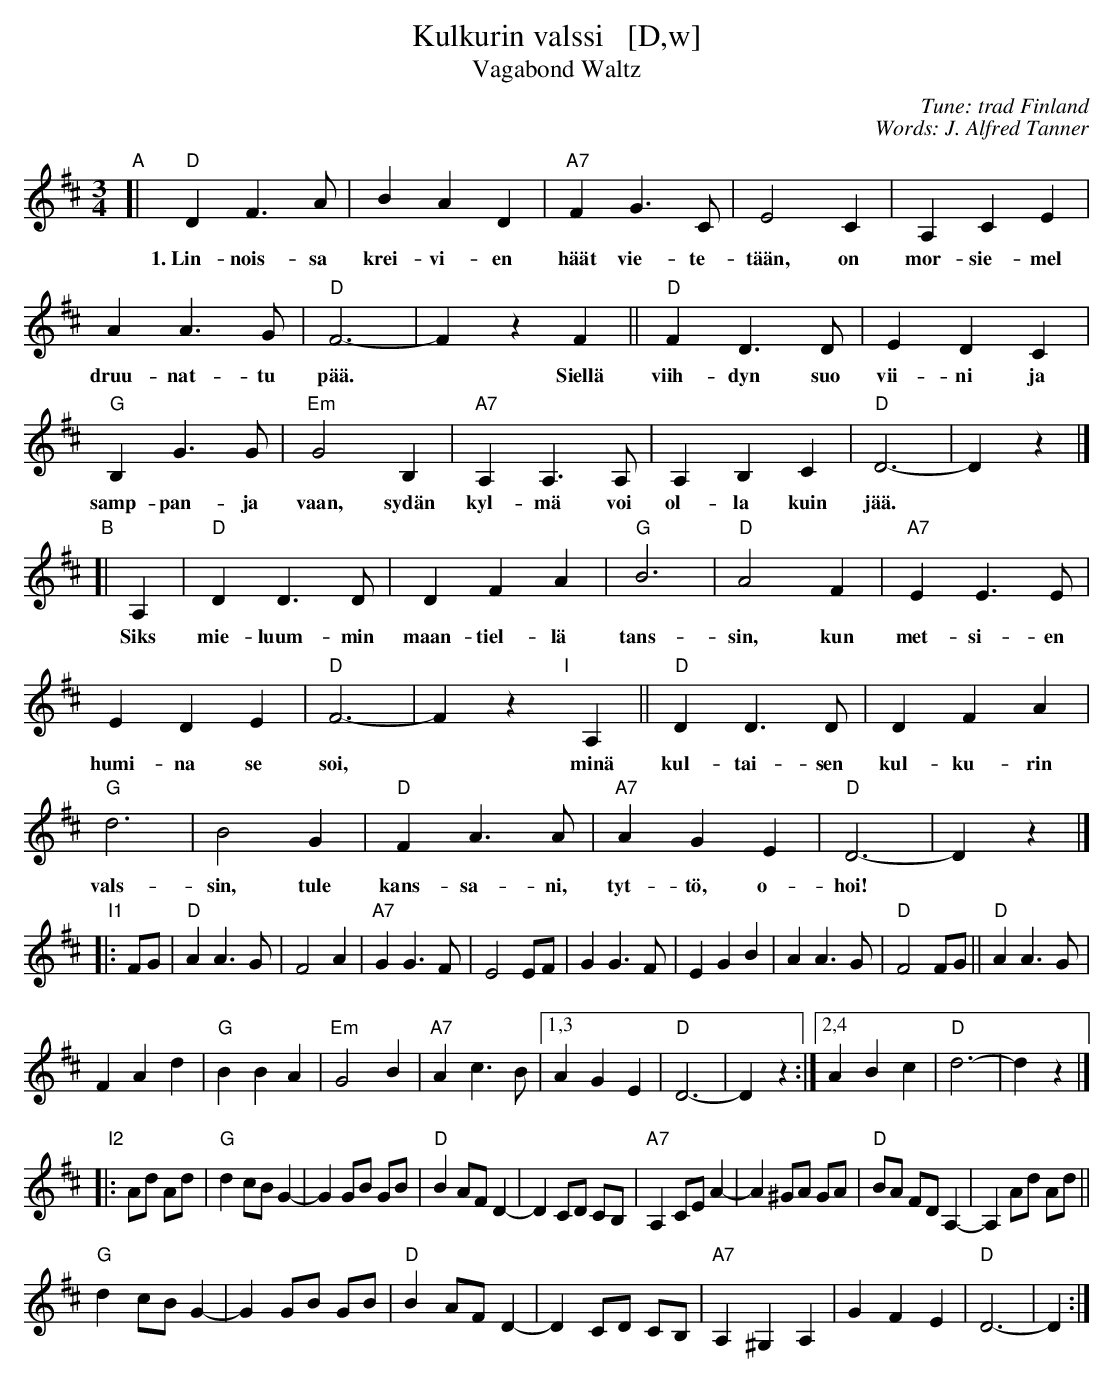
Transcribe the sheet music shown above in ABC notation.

X:1
T: Kulkurin valssi   [D,w]
T: Vagabond Waltz
C: Tune: trad Finland
C: Words: J. Alfred Tanner
M: 3/4
L: 1/4
K: D
"A"[| \
"D"DF>A | BAD | "A7"FG>C | E2C | A,CE |
w: 1.~Lin-nois-sa krei-vi-en häät vie-te-tään, on mor-sie-mel
AA>G | "D"F3- | FzF || "D"FD>D | EDC |
w: druu-nat-tu pää.* Siellä viih-dyn suo vii-ni ja
"G"B,G>G | "Em"G2B, | "A7"A,A,>A, | A,B,C | "D"D3- | Dz |]
w: samp-pan-ja vaan, sydän kyl-mä voi ol-la kuin jää.
"B"[| A, | "D"DD>D | DFA | "G"B3 | "D"A2F | "A7"EE>E |
w: Siks mie-luum-min maan-tiel-lä tans-sin, kun met-si-en
EDE | "D"F3- | Fz"I"[|]A, || "D"DD>D | DFA |
w: humi-na se soi,* minä kul-tai-sen kul-ku-rin
"G"d3 | B2G | "D"FA>A | "A7"AGE | "D"D3- | Dz |]
w: vals-sin, tule kans-sa-ni, tyt-tö, o-hoi!
"I1"\
|: F/G/ |\
"D"AA>G | F2A | "A7"GG>F | E2E/F/ | GG>F | EGB | AA>G | "D"F2F/G/ || "D"AA>G |
FAd | "G"BBA | "Em"G2B | "A7"Ac>B |1,3 AGE | "D"D3- | Dz :|2,4 ABc | "D"d3- | dz |]
"I2"\
|: A/d/ A/d/ |\
"G"dc/B/ G- | G G/B/ G/B/ | "D"B A/F/ D- | D C/D/ C/B,/ |\
"A7"A, C/E/ A- | A ^G/A/ G/A/ | "D"B/A/ F/D/ A,- | A, A/d/ A/d/ ||
"G"dc/B/ G- | G G/B/ G/B/ | "D"B A/F/ D- | D C/D/ C/B,/ |\
"A7"A, ^G, A, | GFE | "D"D3- | D :|
